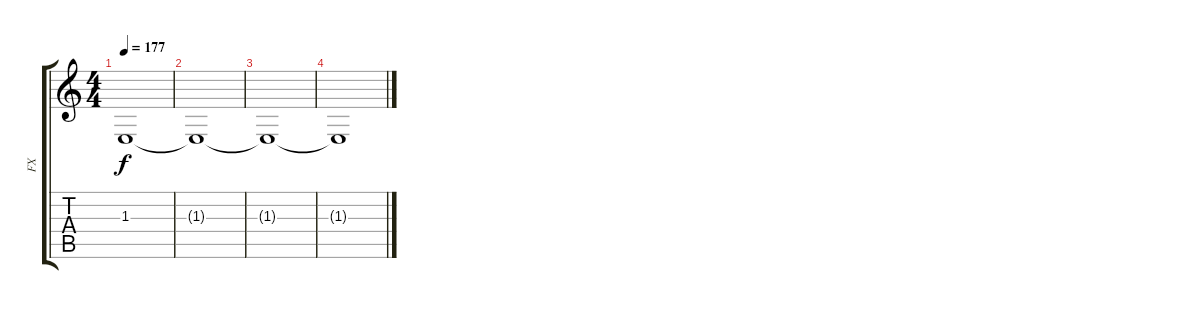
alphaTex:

\track ("FX" "FX") {instrument stringensemble2}
\staff {score tabs}
\tuning (C4 G3 Eb3 Bb2 F2 C2) {hide}
\ts (4 4)
\tempo 177
\clef g2
\ks c
1.3{t}.1{dy f} |
1.3{t}.1 |
1.3{t}.1 |
1.3{t}.1
